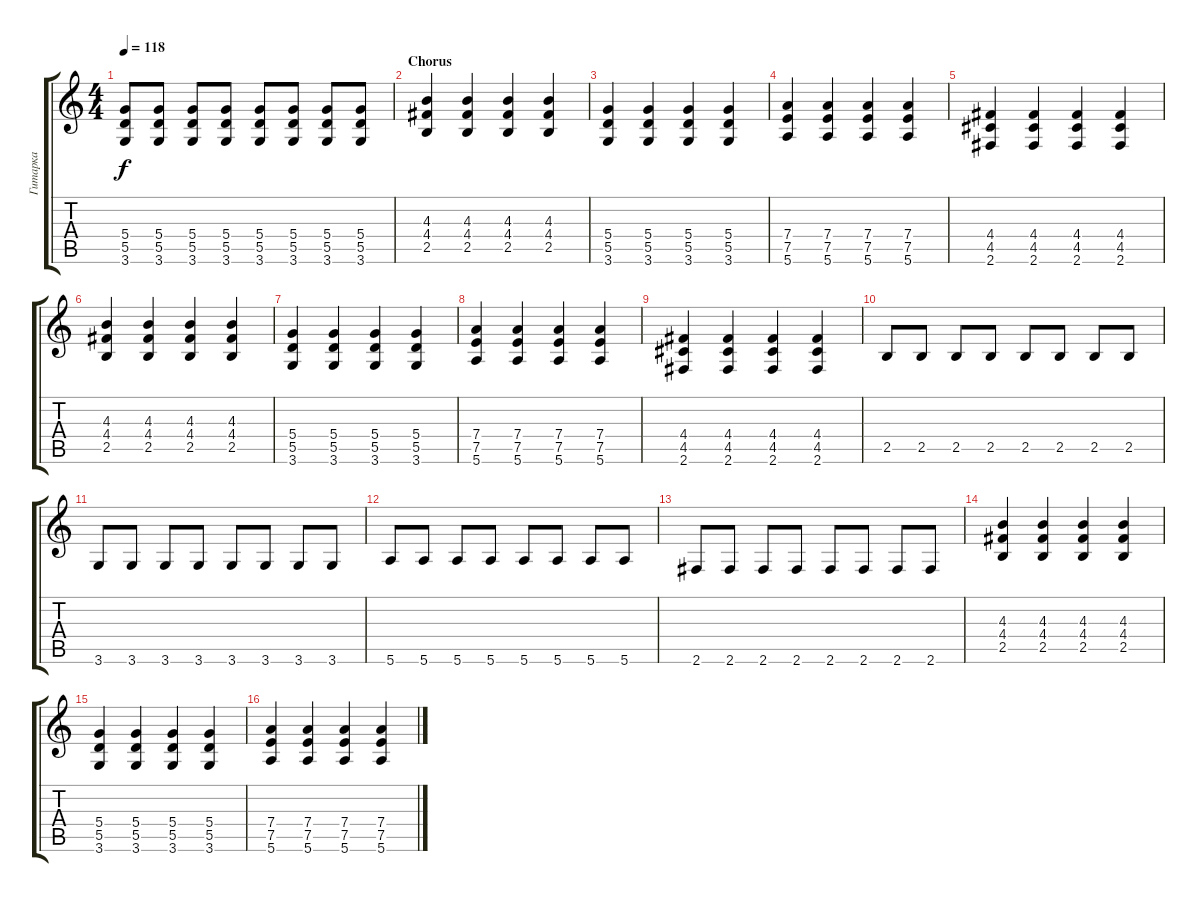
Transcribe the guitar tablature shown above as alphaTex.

\track ("Гитарка" "Гитарка") {instrument distortionguitar}
\staff {score tabs}
\tuning (E4 B3 G3 D3 A2 E2) {hide}
\ts (4 4)
\tempo 118
\clef g2
\ks c
(5.4 5.5 3.6).8{dy f} (5.4 5.5 3.6).8 (5.4 5.5 3.6).8 (5.4 5.5 3.6).8 (5.4 5.5 3.6).8 (5.4 5.5 3.6).8 (5.4 5.5 3.6).8 (5.4 5.5 3.6).8 |
\section ("" "Chorus")
(4.3 4.4 2.5).4 (4.3 4.4 2.5).4 (4.3 4.4 2.5).4 (4.3 4.4 2.5).4 |
(5.4 5.5 3.6).4 (5.4 5.5 3.6).4 (5.4 5.5 3.6).4 (5.4 5.5 3.6).4 |
(7.4 7.5 5.6).4 (7.4 7.5 5.6).4 (7.4 7.5 5.6).4 (7.4 7.5 5.6).4 |
(4.4 4.5 2.6).4 (4.4 4.5 2.6).4 (4.4 4.5 2.6).4 (4.4 4.5 2.6).4 |
(4.3 4.4 2.5).4 (4.3 4.4 2.5).4 (4.3 4.4 2.5).4 (4.3 4.4 2.5).4 |
(5.4 5.5 3.6).4 (5.4 5.5 3.6).4 (5.4 5.5 3.6).4 (5.4 5.5 3.6).4 |
(7.4 7.5 5.6).4 (7.4 7.5 5.6).4 (7.4 7.5 5.6).4 (7.4 7.5 5.6).4 |
(4.4 4.5 2.6).4 (4.4 4.5 2.6).4 (4.4 4.5 2.6).4 (4.4 4.5 2.6).4 |
2.5.8 2.5.8 2.5.8 2.5.8 2.5.8 2.5.8 2.5.8 2.5.8 |
3.6.8 3.6.8 3.6.8 3.6.8 3.6.8 3.6.8 3.6.8 3.6.8 |
5.6.8 5.6.8 5.6.8 5.6.8 5.6.8 5.6.8 5.6.8 5.6.8 |
2.6.8 2.6.8 2.6.8 2.6.8 2.6.8 2.6.8 2.6.8 2.6.8 |
(4.3 4.4 2.5).4 (4.3 4.4 2.5).4 (4.3 4.4 2.5).4 (4.3 4.4 2.5).4 |
(5.4 5.5 3.6).4 (5.4 5.5 3.6).4 (5.4 5.5 3.6).4 (5.4 5.5 3.6).4 |
(7.4 7.5 5.6).4 (7.4 7.5 5.6).4 (7.4 7.5 5.6).4 (7.4 7.5 5.6).4
